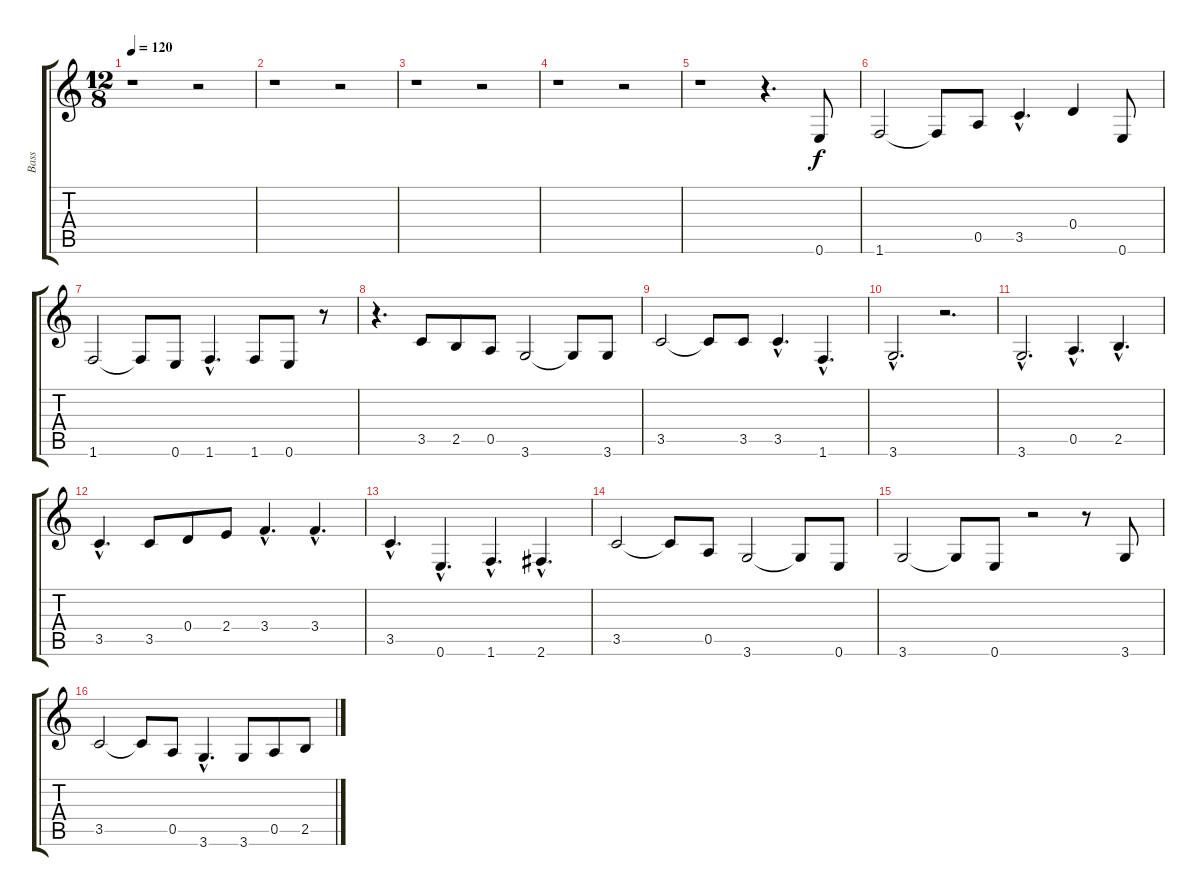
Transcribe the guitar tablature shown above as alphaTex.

\track ("Bass" "Bass") {instrument acousticbass}
\staff {score tabs}
\tuning (E4 B3 G3 D3 A2 E2) {hide}
\ts (12 8)
\tempo 120
\clef g2
\ks c
r.1{dy f instrument acousticbass} r.2 |
r.1 r.2 |
r.1 r.2 |
r.1 r.2 |
r.1 r.4{d} 0.6.8 |
1.6.2 1.6{t}.8 0.5.8 3.5{hac}.4{d} 0.4.4 0.6.8 |
1.6.2 1.6{t}.8 0.6.8 1.6{hac}.4{d} 1.6.8 0.6.8 r.8 |
r.4{d} 3.5.8 2.5.8 0.5.8 3.6.2 3.6{t}.8 3.6.8 |
3.5.2 3.5{t}.8 3.5.8 3.5{hac}.4{d} 1.6{hac}.4{d} |
3.6{hac}.2{d} r.2{d} |
3.6{hac}.2{d} 0.5{hac}.4{d} 2.5{hac}.4{d} |
3.5{hac}.4{d} 3.5.8 0.4.8 2.4.8 3.4{hac}.4{d} 3.4{hac}.4{d} |
3.5{hac}.4{d} 0.6{hac}.4{d} 1.6{hac}.4{d} 2.6{hac}.4{d} |
3.5.2 3.5{t}.8 0.5.8 3.6.2 3.6{t}.8 0.6.8 |
3.6.2 3.6{t}.8 0.6.8 r.2 r.8 3.6.8 |
3.5.2 3.5{t}.8 0.5.8 3.6{hac}.4{d} 3.6.8 0.5.8 2.5.8
